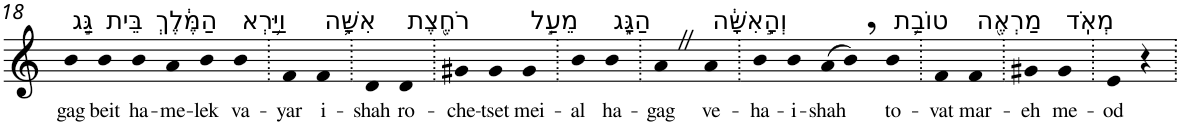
**kern	**text
*part1	*part1
*staff1	*staff1
*I"Piano	*
*I'Pno	*
!!LO:PB:g=z
*clefG2	*
*k[]	*
=18	=18
!LO:TX:a:t=גַּ֣ג	!
!	!LO:LY:b
4b	gag
!LO:TX:a:t=בֵּית	!
!	!LO:LY:b
4b	beit
!LO:TX:a:t=הַמֶּ֔לֶךְ	!
!	!LO:LY:b
4b	ha-
!	!LO:LY:b
4a	-me-
!	!LO:LY:b
4b	-lek
!LO:TX:a:t=וַיַּ֥רְא	!
!	!LO:LY:b
4b	va-
=19.	=19.
!	!LO:LY:b
4f	-yar
!LO:TX:a:t=אִשָּׁ֛ה	!
!	!LO:LY:b
4f	i-
=20.	=20.
!	!LO:LY:b
4d	-shah
!LO:TX:a:t=רֹחֶ֖צֶת	!
!	!LO:LY:b
4d	ro-
=21.	=21.
!	!LO:LY:b
4g#X	-che-
!	!LO:LY:b
4g#	-tset
!LO:TX:a:t=מֵעַ֣ל	!
!	!LO:LY:b
4g#	mei-
=22.	=22.
!	!LO:LY:b
4b	-al
!LO:TX:a:t=הַגָּ֑ג	!
!	!LO:LY:b
4b	ha-
=23.	=23.
!	!LO:LY:b
4aZ	-gag
!LO:TX:a:t=וְהָ֣אִשָּׁ֔ה	!
!	!LO:LY:b
4a	ve-
=24.	=24.
!	!LO:LY:b
4b	-ha-
!	!LO:LY:b
4b	-i-
!	!LO:LY:b
(>8a	-shah
8b,)	.
!LO:TX:a:t=טוֹבַ֥ת	!
!	!LO:LY:b
4b	to-
=25.	=25.
!	!LO:LY:b
4f	-vat
!LO:TX:a:t=מַרְאֶ֖ה	!
!	!LO:LY:b
4f	mar-
=26.	=26.
!	!LO:LY:b
4g#X	-eh
!LO:TX:a:t=מְאֹֽד	!
!	!LO:LY:b
4g#	me-
=27.	=27.
!	!LO:LY:b
4e	-od
4r	.
=.	=.
*-	*-
